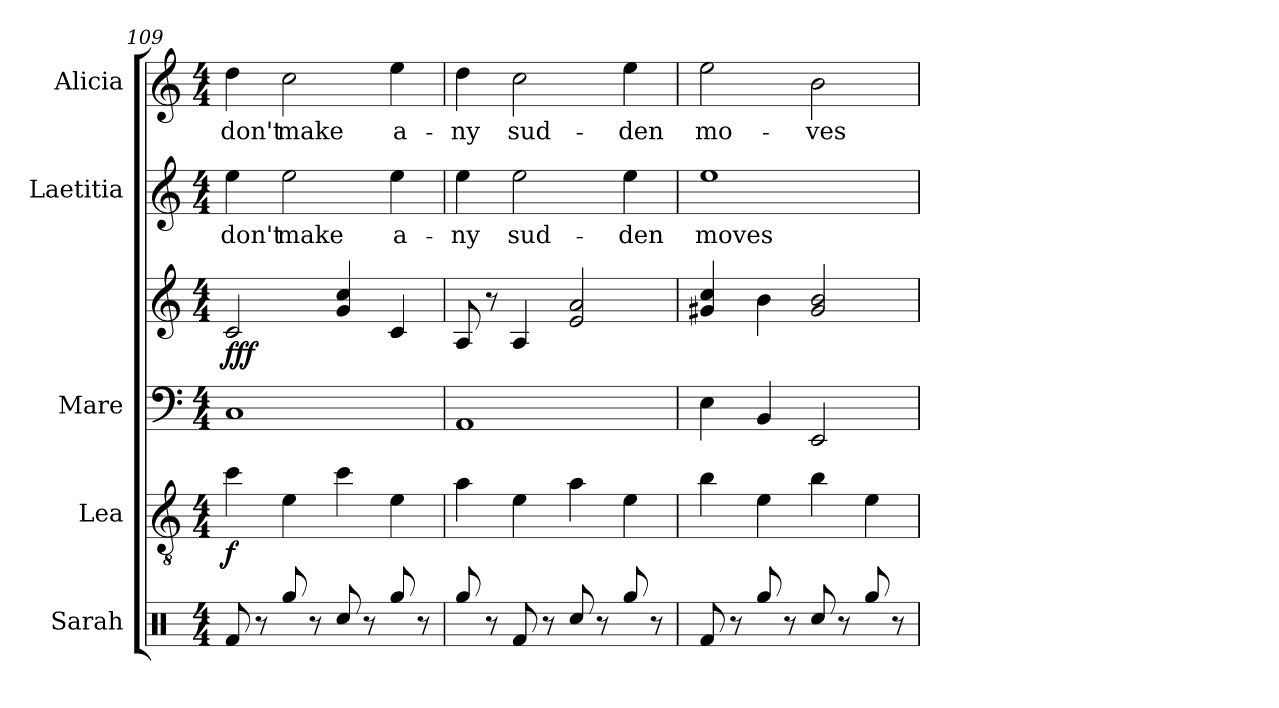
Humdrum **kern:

**kern	**kern	**dynam	**kern	**kern	**dynam	**kern	**text	**kern	**text
*part5	*part4	*part4	*part3	*part3	*part3	*part2	*part2	*part1	*part1
*staff6	*staff5	*staff5	*staff4	*staff3	*staff3/4	*staff2	*staff2	*staff1	*staff1
*I"Sarah	*I"Lea	*	*I"Mare	*	*	*I"Laetitia	*	*I"Alicia	*
*	*I'Lea	*	*I'Mare	*	*	*I'Laeti	*	*I'Alicia	*
*clefX	*clefGv2	*	*clefF4	*clefG2	*	*clefG2	*	*clefG2	*
*k[]	*k[]	*	*k[]	*k[]	*	*k[]	*	*k[]	*
*M4/4	*M4/4	*	*M4/4	*M4/4	*	*M4/4	*	*M4/4	*
=109	=109	=109	=109	=109	=109	=109	=109	=109	=109
!	!	!LO:DY:b	!	!	!LO:DY:b	!	!	!	!
8Rf/	4cc\	f	1C	2c/	fff	4ee\	don't	4dd\	don't
8r	.	.	.	.	.	.	.	.	.
8Rgg/	4e\	.	.	.	.	2ee\	make	2cc\	make
8r	.	.	.	.	.	.	.	.	.
8Rcc/	4cc\	.	.	4g/ 4cc/	.	.	.	.	.
8r	.	.	.	.	.	.	.	.	.
8Rgg/	4e\	.	.	4c/	.	4ee\	a-	4ee\	a-
8r	.	.	.	.	.	.	.	.	.
!!LO:LB:g=z
=110	=110	=110	=110	=110	=110	=110	=110	=110	=110
8Rgg/	4a\	.	1AA	8A/	.	4ee\	-ny	4dd\	-ny
8r	.	.	.	8r	.	.	.	.	.
8Rf/	4e\	.	.	4A/	.	2ee\	sud-	2cc\	sud-
8r	.	.	.	.	.	.	.	.	.
8Rcc/	4a\	.	.	2e/ 2a/	.	.	.	.	.
8r	.	.	.	.	.	.	.	.	.
8Rgg/	4e\	.	.	.	.	4ee\	-den	4ee\	-den
8r	.	.	.	.	.	.	.	.	.
=111	=111	=111	=111	=111	=111	=111	=111	=111	=111
8Rf/	4b\	.	4E\	4g#X/ 4cc/	.	1ee	moves	2ee\	mo-
8r	.	.	.	.	.	.	.	.	.
8Rgg/	4e\	.	4BB/	4b\	.	.	.	.	.
8r	.	.	.	.	.	.	.	.	.
8Rcc/	4b\	.	2EE/	2g#/ 2b/	.	.	.	2b\	-ves
8r	.	.	.	.	.	.	.	.	.
8Rgg/	4e\	.	.	.	.	.	.	.	.
8r	.	.	.	.	.	.	.	.	.
=	=	=	=	=	=	=	=	=	=
*-	*-	*-	*-	*-	*-	*-	*-	*-	*-
